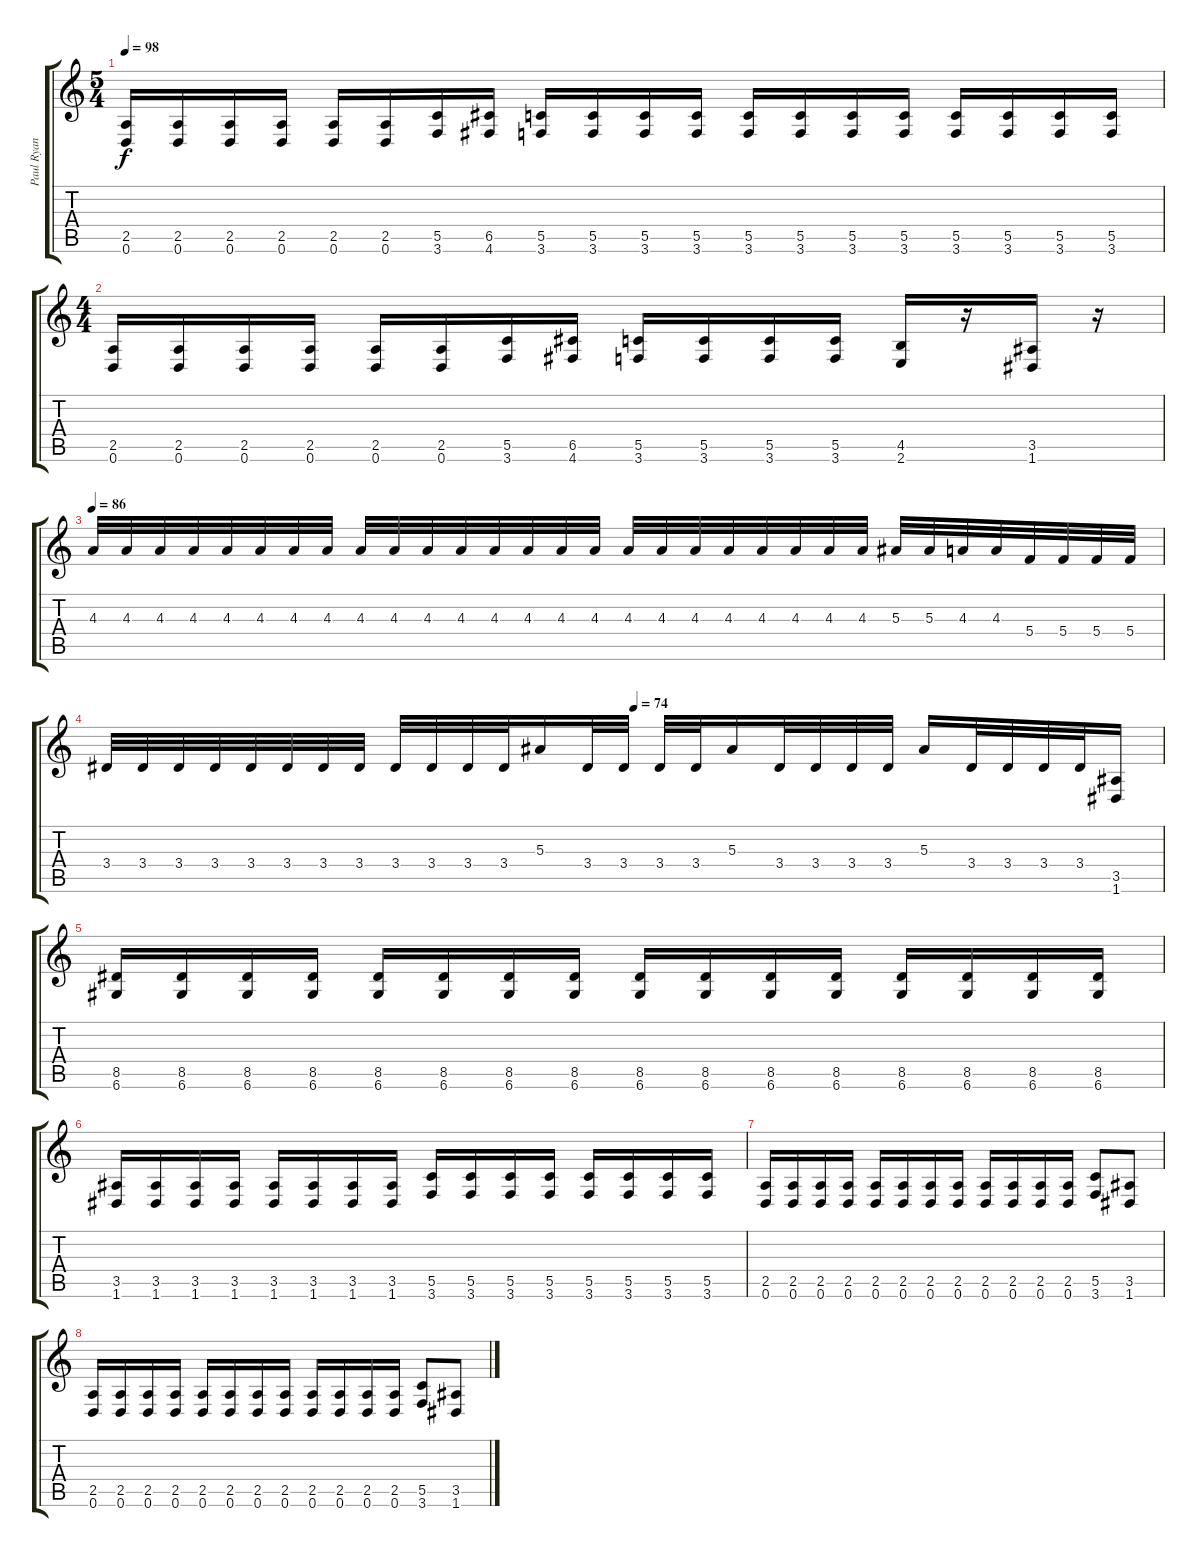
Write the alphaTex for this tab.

\track ("Paul Ryan (Guitar)" "Paul Ryan ") {instrument distortionguitar}
\staff {score tabs}
\tuning (D4 A3 F3 C3 G2 D2) {hide}
\ts (5 4)
\tempo 98
\clef g2
\ks c
(2.5 0.6).16{dy f} (2.5 0.6).16 (2.5 0.6).16 (2.5 0.6).16 (2.5 0.6).16 (2.5 0.6).16 (5.5 3.6).16 (6.5 4.6).16 (5.5 3.6).16 (5.5 3.6).16 (5.5 3.6).16 (5.5 3.6).16 (5.5 3.6).16 (5.5 3.6).16 (5.5 3.6).16 (5.5 3.6).16 (5.5 3.6).16 (5.5 3.6).16 (5.5 3.6).16 (5.5 3.6).16 |
\ts (4 4)
(2.5 0.6).16 (2.5 0.6).16 (2.5 0.6).16 (2.5 0.6).16 (2.5 0.6).16 (2.5 0.6).16 (5.5 3.6).16 (6.5 4.6).16 (5.5 3.6).16 (5.5 3.6).16 (5.5 3.6).16 (5.5 3.6).16 (4.5 2.6).16 r.16 (3.5 1.6).16 r.16 |
\tempo 86
4.3.32 4.3.32 4.3.32 4.3.32 4.3.32 4.3.32 4.3.32 4.3.32 4.3.32 4.3.32 4.3.32 4.3.32 4.3.32 4.3.32 4.3.32 4.3.32 4.3.32 4.3.32 4.3.32 4.3.32 4.3.32 4.3.32 4.3.32 4.3.32 5.3.32 5.3.32 4.3.32 4.3.32 5.4.32 5.4.32 5.4.32 5.4.32 |
\tempo (74 0.5)
3.4.32 3.4.32 3.4.32 3.4.32 3.4.32 3.4.32 3.4.32 3.4.32 3.4.32 3.4.32 3.4.32 3.4.32 5.3.16 3.4.32 3.4.32 3.4.32 3.4.32 5.3.16 3.4.32 3.4.32 3.4.32 3.4.32 5.3.16 3.4.32 3.4.32 3.4.32 3.4.32 (3.5 1.6).16 |
(8.5 6.6).16 (8.5 6.6).16 (8.5 6.6).16 (8.5 6.6).16 (8.5 6.6).16 (8.5 6.6).16 (8.5 6.6).16 (8.5 6.6).16 (8.5 6.6).16 (8.5 6.6).16 (8.5 6.6).16 (8.5 6.6).16 (8.5 6.6).16 (8.5 6.6).16 (8.5 6.6).16 (8.5 6.6).16 |
(3.5 1.6).16 (3.5 1.6).16 (3.5 1.6).16 (3.5 1.6).16 (3.5 1.6).16 (3.5 1.6).16 (3.5 1.6).16 (3.5 1.6).16 (5.5 3.6).16 (5.5 3.6).16 (5.5 3.6).16 (5.5 3.6).16 (5.5 3.6).16 (5.5 3.6).16 (5.5 3.6).16 (5.5 3.6).16 |
(2.5 0.6).16 (2.5 0.6).16 (2.5 0.6).16 (2.5 0.6).16 (2.5 0.6).16 (2.5 0.6).16 (2.5 0.6).16 (2.5 0.6).16 (2.5 0.6).16 (2.5 0.6).16 (2.5 0.6).16 (2.5 0.6).16 (5.5 3.6).8 (3.5 1.6).8 |
(2.5 0.6).16 (2.5 0.6).16 (2.5 0.6).16 (2.5 0.6).16 (2.5 0.6).16 (2.5 0.6).16 (2.5 0.6).16 (2.5 0.6).16 (2.5 0.6).16 (2.5 0.6).16 (2.5 0.6).16 (2.5 0.6).16 (5.5 3.6).8 (3.5 1.6).8
